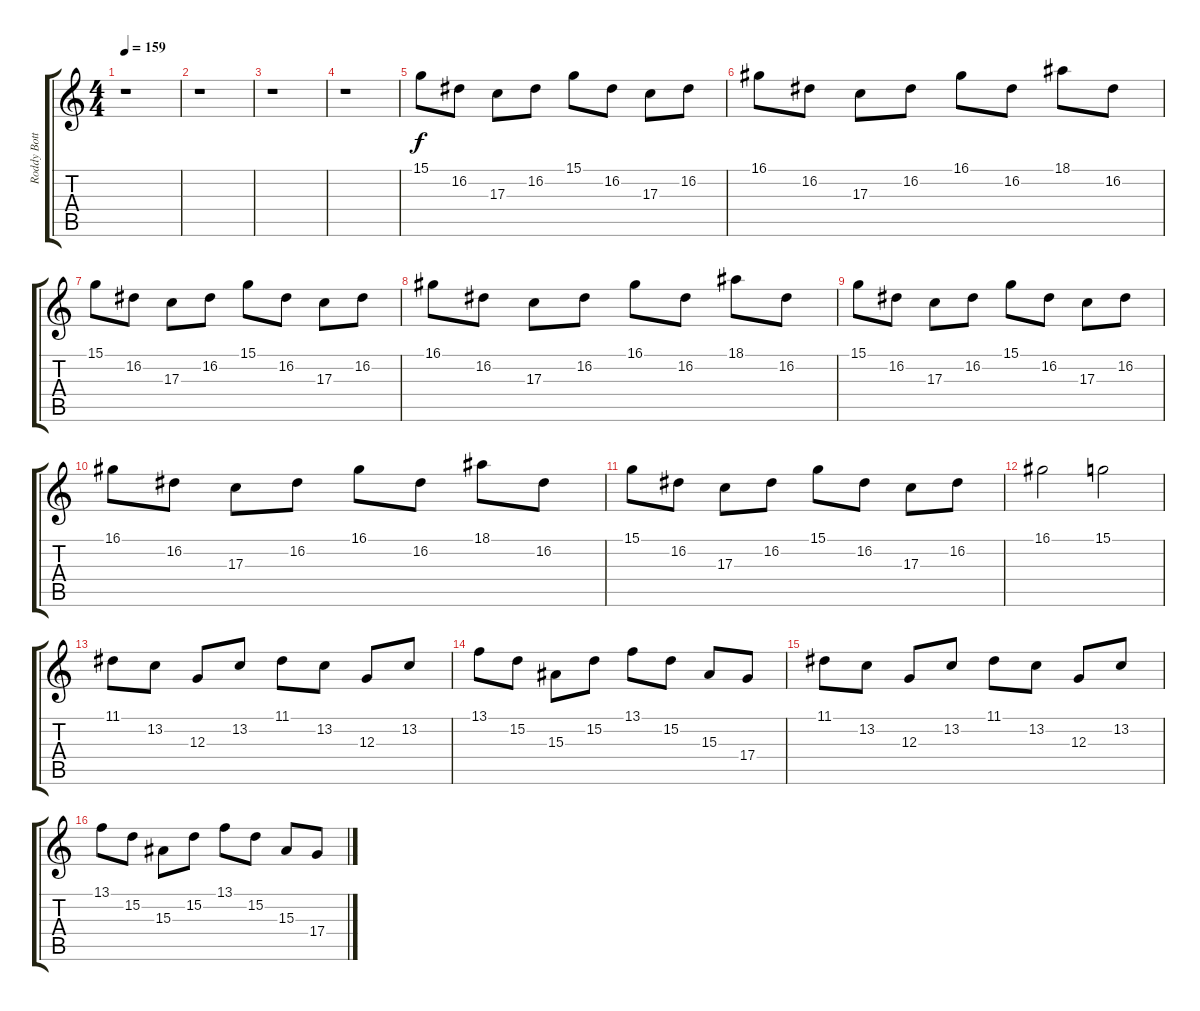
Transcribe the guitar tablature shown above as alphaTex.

\track ("Roddy Bottum - Keyboard" "Roddy Bott") {instrument tremolostrings}
\staff {score tabs}
\tuning (E4 B3 G3 D3 A2 E2) {hide}
\ts (4 4)
\tempo 159
\clef g2
\ks c
r.1{dy f} |
r.1 |
r.1 |
r.1 |
15.1.8 16.2.8 17.3.8 16.2.8 15.1.8 16.2.8 17.3.8 16.2.8 |
16.1.8 16.2.8 17.3.8 16.2.8 16.1.8 16.2.8 18.1.8 16.2.8 |
15.1.8 16.2.8 17.3.8 16.2.8 15.1.8 16.2.8 17.3.8 16.2.8 |
16.1.8 16.2.8 17.3.8 16.2.8 16.1.8 16.2.8 18.1.8 16.2.8 |
15.1.8 16.2.8 17.3.8 16.2.8 15.1.8 16.2.8 17.3.8 16.2.8 |
16.1.8 16.2.8 17.3.8 16.2.8 16.1.8 16.2.8 18.1.8 16.2.8 |
15.1.8 16.2.8 17.3.8 16.2.8 15.1.8 16.2.8 17.3.8 16.2.8 |
16.1.2 15.1.2 |
11.1.8 13.2.8 12.3.8 13.2.8 11.1.8 13.2.8 12.3.8 13.2.8 |
13.1.8 15.2.8 15.3.8 15.2.8 13.1.8 15.2.8 15.3.8 17.4.8 |
11.1.8 13.2.8 12.3.8 13.2.8 11.1.8 13.2.8 12.3.8 13.2.8 |
13.1.8 15.2.8 15.3.8 15.2.8 13.1.8 15.2.8 15.3.8 17.4.8
